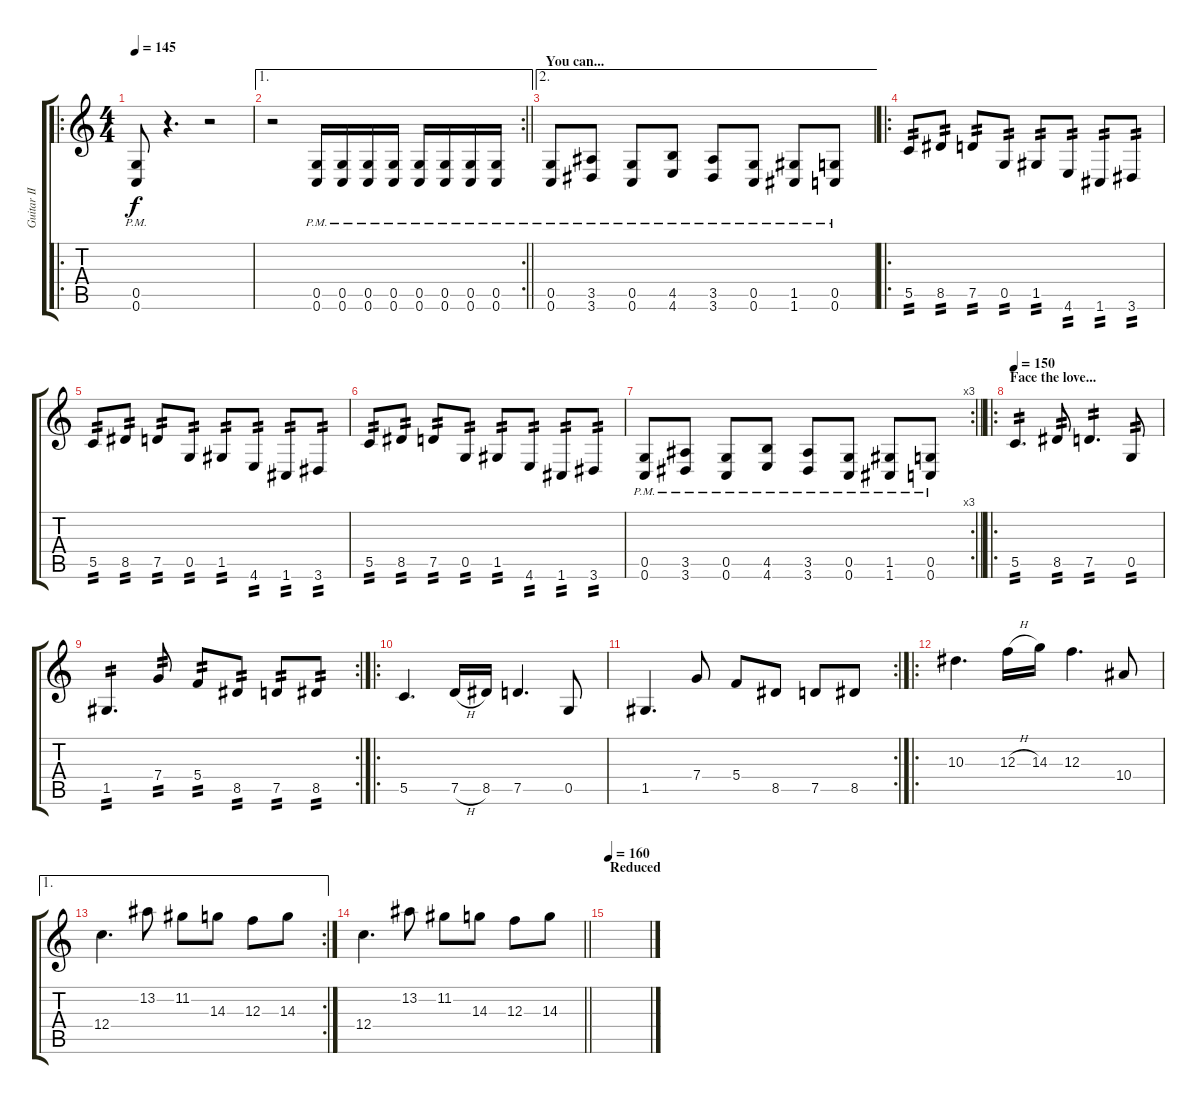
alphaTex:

\track ("Guitar II" "Guitar II") {instrument distortionguitar}
\staff {score tabs}
\tuning (D4 A3 F3 C3 G2 C2) {hide}
\ro
\ts (4 4)
\tempo 145
\clef g2
\ks c
(0.5{pm} 0.6).8{dy f} r.4{d} r.2 |
\ae 1
\rc 2
\barLineRight lightlight
r.2 (0.5{pm} 0.6{pm}).16 (0.5{pm} 0.6{pm}).16 (0.5{pm} 0.6{pm}).16 (0.5{pm} 0.6{pm}).16 (0.5{pm} 0.6{pm}).16 (0.5{pm} 0.6{pm}).16 (0.5{pm} 0.6{pm}).16 (0.5{pm} 0.6{pm}).16 |
\ae 2
\section ("" "You can...")
(0.5{pm} 0.6{pm}).8 (3.5{pm} 3.6{pm}).8 (0.5{pm} 0.6{pm}).8 (4.5{pm} 4.6{pm}).8 (3.5{pm} 3.6{pm}).8 (0.5{pm} 0.6{pm}).8 (1.5{pm} 1.6{pm}).8 (0.5{pm} 0.6{pm}).8 |
\ro
5.5.8{tp 2} 8.5.8{tp 2} 7.5.8{tp 2} 0.5.8{tp 2} 1.5.8{tp 2} 4.6.8{tp 2} 1.6.8{tp 2} 3.6.8{tp 2} |
5.5.8{tp 2} 8.5.8{tp 2} 7.5.8{tp 2} 0.5.8{tp 2} 1.5.8{tp 2} 4.6.8{tp 2} 1.6.8{tp 2} 3.6.8{tp 2} |
5.5.8{tp 2} 8.5.8{tp 2} 7.5.8{tp 2} 0.5.8{tp 2} 1.5.8{tp 2} 4.6.8{tp 2} 1.6.8{tp 2} 3.6.8{tp 2} |
\rc 3
\barLineRight lightlight
(0.5{pm} 0.6{pm}).8 (3.5{pm} 3.6{pm}).8 (0.5{pm} 0.6{pm}).8 (4.5{pm} 4.6{pm}).8 (3.5{pm} 3.6{pm}).8 (0.5{pm} 0.6{pm}).8 (1.5{pm} 1.6{pm}).8 (0.5{pm} 0.6{pm}).8 |
\ro
\section ("" "Face the love...")
\tempo 150
5.5.4{d tp 2} 8.5.8{tp 2} 7.5.4{d tp 2} 0.5.8{tp 2} |
\rc 2
1.5.4{d tp 2} 7.4.8{tp 2} 5.4.8{tp 2} 8.5.8{tp 2} 7.5.8{tp 2} 8.5.8{tp 2} |
\ro
5.5.4{d} 7.5{h}.16 8.5.16 7.5.4{d} 0.5.8 |
\rc 2
1.5.4{d} 7.4.8 5.4.8 8.5.8 7.5.8 8.5.8 |
\ro
10.3.4{d} 12.3{h}.16 14.3.16 12.3.4{d} 10.4.8 |
\ae 1
\rc 2
12.4.4{d} 13.2.8 11.2.8 14.3.8 12.3.8 14.3.8 |
\barLineRight lightlight
12.4.4{d} 13.2.8 11.2.8 14.3.8 12.3.8 14.3.8 |
\section ("" "Reduced")
\tempo 160
